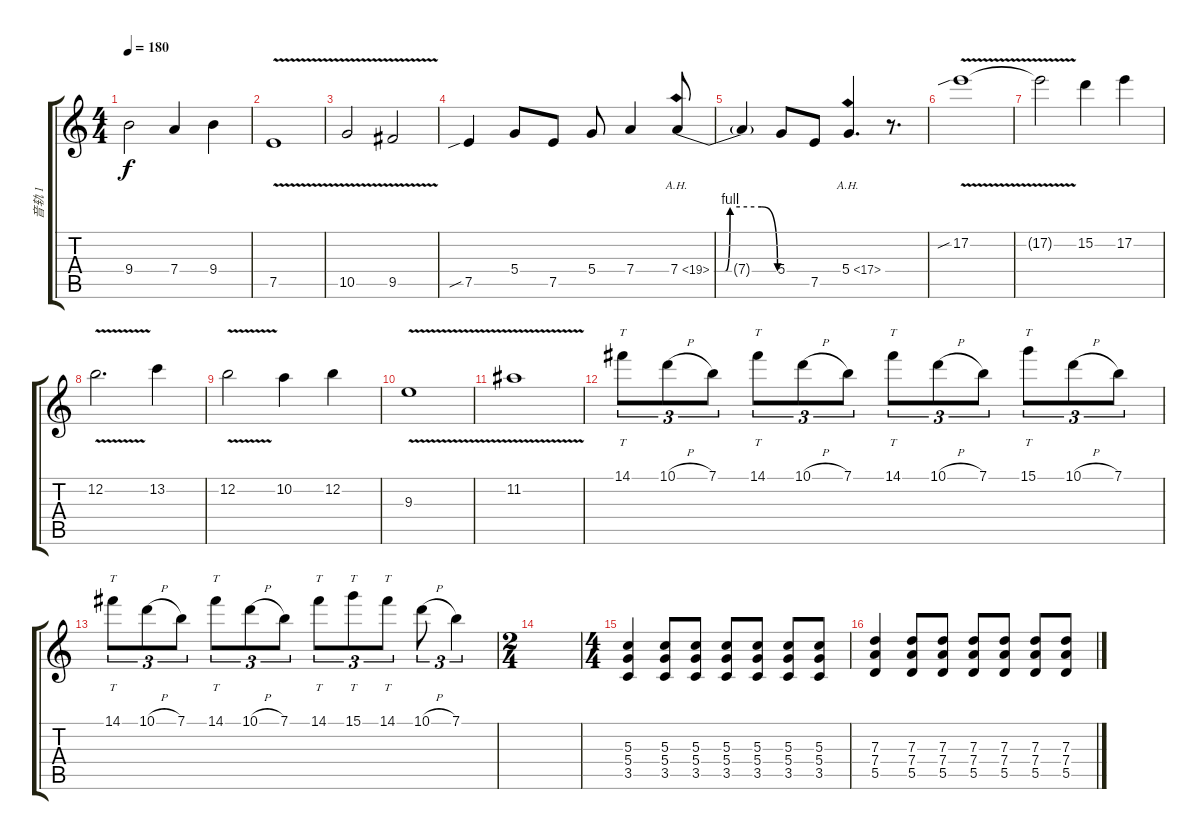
\track ("音轨 1" "音轨 1") {instrument overdrivenguitar}
\staff {score tabs}
\tuning (E4 B3 G3 D3 A2 E2) {hide}
\ts (4 4)
\tempo 180
\clef g2
\ks c
9.4{t}.2{dy f} 7.4.4 9.4.4 |
7.5{v}.1 |
10.5{v}.2 9.5{v}.2 |
7.5{sib}.4 5.4.8 7.5.8 5.4.8 7.4.4 7.4{be (custom 0 0 10 0 15 4 38 4 45 4 60 0) ah 12}.8 |
7.4{t}.4 5.4.8 7.5.8 5.4{ah 12}.4{d} r.8{d} |
17.2{v sib}.1 |
17.2{t}.2 15.2.4 17.2.4 |
12.2{v}.2{d} 13.2.4 |
12.2{v}.2 10.2.4 12.2.4 |
9.3{v}.1 |
11.2{v}.1 |
14.1.8{tt tu (3 2)} 10.1{h}.8{tu (3 2)} 7.1.8{tu (3 2)} 14.1.8{tt tu (3 2)} 10.1{h}.8{tu (3 2)} 7.1.8{tu (3 2)} 14.1.8{tt tu (3 2)} 10.1{h}.8{tu (3 2)} 7.1.8{tu (3 2)} 15.1.8{tt tu (3 2)} 10.1{h}.8{tu (3 2)} 7.1.8{tu (3 2)} |
14.1.8{tt tu (3 2)} 10.1{h}.8{tu (3 2)} 7.1.8{tu (3 2)} 14.1.8{tt tu (3 2)} 10.1{h}.8{tu (3 2)} 7.1.8{tu (3 2)} 14.1.8{tt tu (3 2)} 15.1.8{tt tu (3 2)} 14.1.8{tt tu (3 2)} 10.1{h}.8{tu (3 2)} 7.1.4{tu (3 2)} |
\ts (2 4)
|
\ts (4 4)
(5.3 5.4 3.5).4 (5.3 5.4 3.5).8 (5.3 5.4 3.5).8 (5.3 5.4 3.5).8 (5.3 5.4 3.5).8 (5.3 5.4 3.5).8 (5.3 5.4 3.5).8 |
(7.3 7.4 5.5).4 (7.3 7.4 5.5).8 (7.3 7.4 5.5).8 (7.3 7.4 5.5).8 (7.3 7.4 5.5).8 (7.3 7.4 5.5).8 (7.3 7.4 5.5).8
